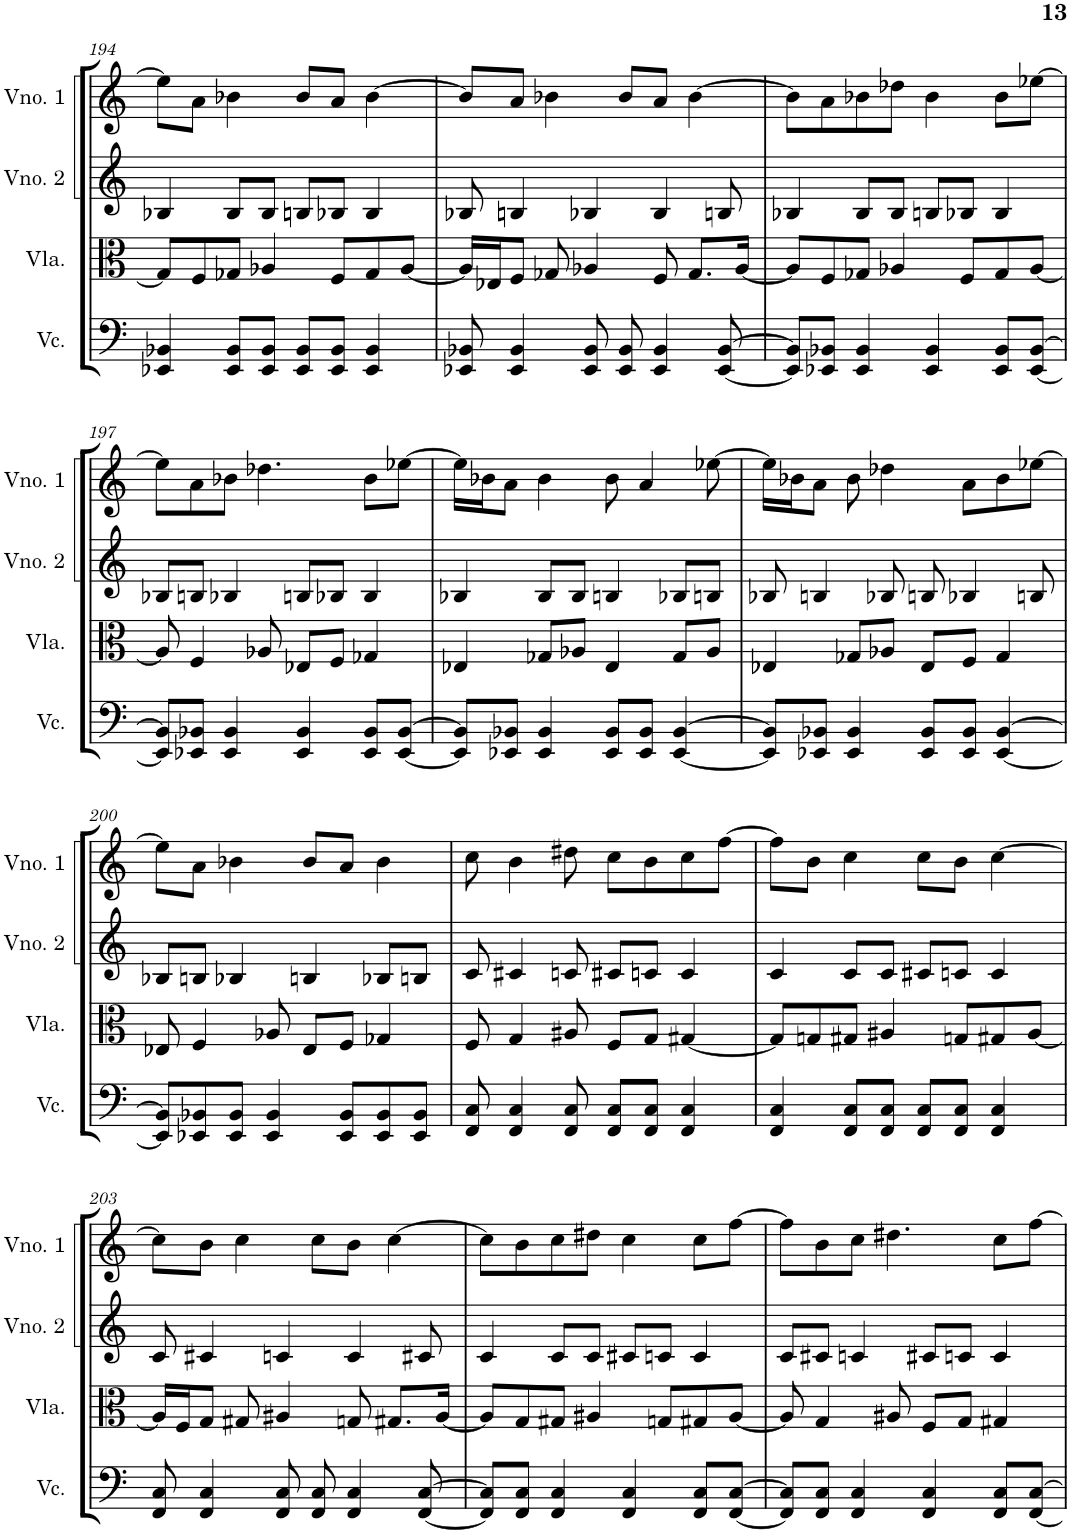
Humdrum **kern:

**kern	**kern	**kern	**kern
*part4	*part3	*part2	*part1
*staff4	*staff3	*staff2	*staff1
*I"Violoncelo	*I"Viola	*I"Violino 2	*I"Violino 1
*I'Vc.	*I'Vla.	*I'Vno. 2	*I'Vno. 1
!!LO:PB:g=z
*clefF4	*clefC3	*clefG2	*clefG2
*k[]	*k[]	*k[]	*k[]
*M4/4	*M4/4	*M4/4	*M4/4
=194	=194	=194	=194
4EE-X/ 4BB-X/	8G-/L]	4B-X/	8ee-\L]
.	8F/	.	8a\J
8EE-/ 8BB-/L	8G-X/J	8B-/L	4b-X\
8EE-/ 8BB-/J	4A-X/	8B-/J	.
8EE-/ 8BB-/L	.	8Bn/L	8b-/L
8EE-/ 8BB-/J	8F/L	8B-X/J	8a/J
4EE-/ 4BB-/	8G-/	4B-/	[4b-\
.	[8A-/J	.	.
=195	=195	=195	=195
8EE-X/ 8BB-X/	16A-/LL]	8B-X/	8b-/L]
.	16E-X/J	.	.
4EE-/ 4BB-/	8F/J	4Bn/	8a/J
.	8G-X/	.	4b-X\
8EE-/ 8BB-/	4A-X/	4B-X/	.
8EE-/ 8BB-/	.	.	8b-/L
4EE-/ 4BB-/	8F/	4B-/	8a/J
.	8.G-/L	.	[4b-\
[8EE-/ [8BB-/	.	8Bn/	.
.	[16A-/Jk	.	.
=196	=196	=196	=196
8EE-/] 8BB-/]L	8A-/L]	4B-X/	8b-\L]
8EE-X/ 8BB-X/J	8F/	.	8a\
4EE-/ 4BB-/	8G-X/J	8B-/L	8b-X\
.	4A-X/	8B-/J	8dd-X\J
4EE-/ 4BB-/	.	8Bn/L	4b-\
.	8F/L	8B-X/J	.
8EE-/ 8BB-/L	8G-/	4B-/	8b-\L
[8EE-/ [8BB-/J	[8A-/J	.	[8ee-X\J
!!LO:LB:g=z
=197	=197	=197	=197
8EE-/] 8BB-/]L	8A-/]	8B-X/L	8ee-\L]
8EE-X/ 8BB-X/J	4F/	8Bn/J	8a\
4EE-/ 4BB-/	.	4B-X/	8b-X\J
.	8A-X/	.	4.dd-X\
4EE-/ 4BB-/	8E-X/L	8Bn/L	.
.	8F/J	8B-X/J	.
8EE-/ 8BB-/L	4G-X/	4B-/	8b-\L
[8EE-/ [8BB-/J	.	.	[8ee-X\J
=198	=198	=198	=198
8EE-/] 8BB-/]L	4E-X/	4B-X/	16ee-\LL]
.	.	.	16b-X\J
8EE-X/ 8BB-X/J	.	.	8a\J
4EE-/ 4BB-/	8G-X/L	8B-/L	4b-\
.	8A-X/J	8B-/J	.
8EE-/ 8BB-/L	4E-/	4Bn/	8b-\
8EE-/ 8BB-/J	.	.	4a/
[4EE-/ [4BB-/	8G-/L	8B-X/L	.
.	8A-/J	8Bn/J	[8ee-X\
=199	=199	=199	=199
8EE-/] 8BB-/]L	4E-X/	8B-X/	16ee-\LL]
.	.	.	16b-X\J
8EE-X/ 8BB-X/J	.	4Bn/	8a\J
4EE-/ 4BB-/	8G-X/L	.	8b-\
.	8A-X/J	8B-X/	4dd-X\
8EE-/ 8BB-/L	8E-/L	8Bn/	.
8EE-/ 8BB-/J	8F/J	4B-X/	8a\L
[4EE-/ [4BB-/	4G-/	.	8b-\
.	.	8Bn/	[8ee-X\J
!!LO:LB:g=z
=200	=200	=200	=200
8EE-/] 8BB-/]L	8E-X/	8B-X/L	8ee-\L]
8EE-X/ 8BB-X/	4F/	8Bn/J	8a\J
8EE-/ 8BB-/J	.	4B-X/	4b-X\
4EE-/ 4BB-/	8A-X/	.	.
.	8E-/L	4Bn/	8b-/L
8EE-/ 8BB-/L	8F/J	.	8a/J
8EE-/ 8BB-/	4G-X/	8B-X/L	4b-\
8EE-/ 8BB-/J	.	8Bn/J	.
=201	=201	=201	=201
8FF/ 8C/	8F/	8c/	8cc\
4FF/ 4C/	4G/	4c#X/	4b\
8FF/ 8C/	8A#X/	8cn/	8dd#X\
8FF/ 8C/L	8F/L	8c#X/L	8cc\L
8FF/ 8C/J	8G/J	8cn/J	8b\
4FF/ 4C/	[4G#X/	4c/	8cc\
.	.	.	[8ff\J
=202	=202	=202	=202
4FF/ 4C/	8G#/L]	4c/	8ff\L]
.	8Gn/	.	8b\J
8FF/ 8C/L	8G#X/J	8c/L	4cc\
8FF/ 8C/J	4A#X/	8c/J	.
8FF/ 8C/L	.	8c#X/L	8cc\L
8FF/ 8C/J	8Gn/L	8cn/J	8b\J
4FF/ 4C/	8G#X/	4c/	[4cc\
.	[8A#/J	.	.
!!LO:LB:g=z
=203	=203	=203	=203
8FF/ 8C/	16A#/LL]	8c/	8cc\L]
.	16F/J	.	.
4FF/ 4C/	8G/J	4c#X/	8b\J
.	8G#X/	.	4cc\
8FF/ 8C/	4A#X/	4cn/	.
8FF/ 8C/	.	.	8cc\L
4FF/ 4C/	8Gn/	4c/	8b\J
.	8.G#X/L	.	[4cc\
[8FF/ [8C/	.	8c#X/	.
.	[16A#/Jk	.	.
=204	=204	=204	=204
8FF/] 8C/]L	8A#/L]	4c/	8cc\L]
8FF/ 8C/J	8G/	.	8b\
4FF/ 4C/	8G#X/J	8c/L	8cc\
.	4A#X/	8c/J	8dd#X\J
4FF/ 4C/	.	8c#X/L	4cc\
.	8Gn/L	8cn/J	.
8FF/ 8C/L	8G#X/	4c/	8cc\L
[8FF/ [8C/J	[8A#/J	.	[8ff\J
=205	=205	=205	=205
8FF/] 8C/]L	8A#/]	8c/L	8ff\L]
8FF/ 8C/J	4G/	8c#X/J	8b\
4FF/ 4C/	.	4cn/	8cc\J
.	8A#X/	.	4.dd#X\
4FF/ 4C/	8F/L	8c#X/L	.
.	8G/J	8cn/J	.
8FF/ 8C/L	4G#X/	4c/	8cc\L
[8FF/ [8C/J	.	.	[8ff\J
=	=	=	=
*-	*-	*-	*-
